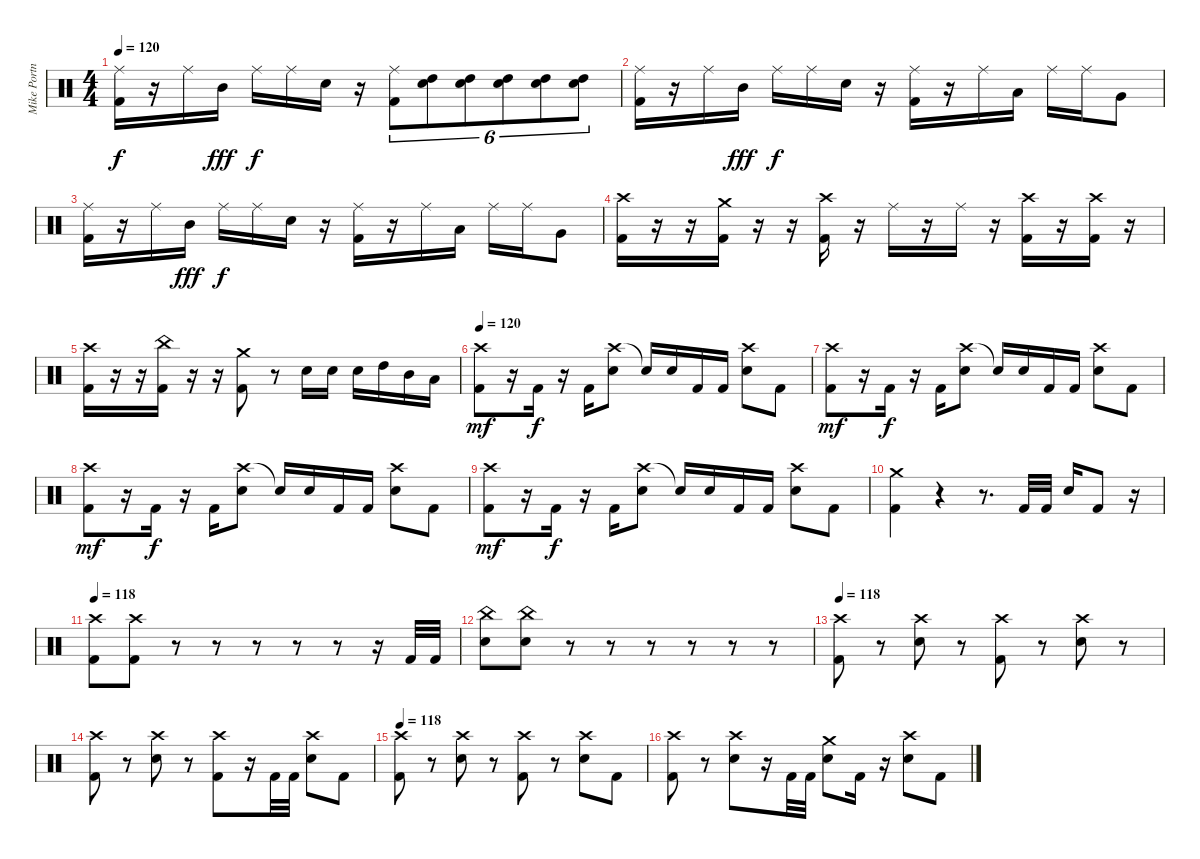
\track ("Mike Portnoy" "Mike Portn") {instrument percussion}
\staff {score}
\articulation defaults
\ts (4 4)
\tempo 120
\clef neutral
\ks c
("Ride (middle)" "Kick (hit) 2").16{dy f} r.16 "Ride (middle)".16 "Mid Tom (hit)".16{dy fff} "Ride (middle)".16{dy f} "Ride (middle)".16 "Electric Snare (hit)".16 r.16 ("Ride (middle)" "Kick (hit) 2").8{tu (6 4)} ("High Tom (hit)" "Electric Snare (hit)").8{tu (6 4)} ("High Tom (hit)" "Electric Snare (hit)").8{tu (6 4)} ("High Tom (hit)" "Electric Snare (hit)").8{tu (6 4)} ("High Tom (hit)" "Electric Snare (hit)").8{tu (6 4)} ("High Tom (hit)" "Electric Snare (hit)").8{tu (6 4)} |
("Ride (middle)" "Kick (hit) 2").16 r.16 "Ride (middle)".16 "Mid Tom (hit)".16{dy fff} "Ride (middle)".16{dy f} "Ride (middle)".16 "Electric Snare (hit)".16 r.16 ("Ride (middle)" "Kick (hit) 2").16 r.16 "Ride (middle)".16 "Low Tom (hit)".16 "Ride (middle)".16 "Ride (middle)".16 "Very Low Tom (hit)".8 |
("Ride (middle)" "Kick (hit) 2").16 r.16 "Ride (middle)".16 "Mid Tom (hit)".16{dy fff} "Ride (middle)".16{dy f} "Ride (middle)".16 "Electric Snare (hit)".16 r.16 ("Ride (middle)" "Kick (hit) 2").16 r.16 "Ride (middle)".16 "Low Tom (hit)".16 "Ride (middle)".16 "Ride (middle)".16 "Very Low Tom (hit)".8 |
("Crash high (hit)" "Kick (hit) 2").16 r.16 r.16 ("Crash medium (hit)" "Kick (hit) 2").16 r.16 r.16 ("Crash high (hit)" "Kick (hit) 2").16 r.16 "Ride (middle)".16 r.16 "Ride (middle)".16 r.16 ("Crash high (hit)" "Kick (hit) 2").16 r.16 ("Crash high (hit)" "Kick (hit) 2").16 r.16 |
("Crash high (hit)" "Kick (hit) 2").16 r.16 r.16 ("China (hit)" "Kick (hit) 2").16 r.16 r.16 ("Crash medium (hit)" "Kick (hit) 2").8 r.8 "Electric Snare (hit)".16 "Electric Snare (hit)".16 "Electric Snare (hit)".16 "High Tom (hit)".16 "Mid Tom (hit)".16 "Low Tom (hit)".16 |
\tempo 120
("Crash high (hit)" "Kick (hit) 2").8{dy mf} r.16 "Kick (hit) 2".16{dy f} r.16 "Kick (hit) 2".16 ("Crash high (hit)" "Electric Snare (hit)").8 "Electric Snare (hit)"{t}.16 "Electric Snare (hit)".16 "Kick (hit) 2".16 "Kick (hit) 2".16 ("Crash high (hit)" "Electric Snare (hit)").8 "Kick (hit) 2".8 |
("Crash high (hit)" "Kick (hit) 2").8{dy mf} r.16 "Kick (hit) 2".16{dy f} r.16 "Kick (hit) 2".16 ("Crash high (hit)" "Electric Snare (hit)").8 "Electric Snare (hit)"{t}.16 "Electric Snare (hit)".16 "Kick (hit) 2".16 "Kick (hit) 2".16 ("Crash high (hit)" "Electric Snare (hit)").8 "Kick (hit) 2".8 |
("Crash high (hit)" "Kick (hit) 2").8{dy mf} r.16 "Kick (hit) 2".16{dy f} r.16 "Kick (hit) 2".16 ("Crash high (hit)" "Electric Snare (hit)").8 "Electric Snare (hit)"{t}.16 "Electric Snare (hit)".16 "Kick (hit) 2".16 "Kick (hit) 2".16 ("Crash high (hit)" "Electric Snare (hit)").8 "Kick (hit) 2".8 |
("Crash high (hit)" "Kick (hit) 2").8{dy mf} r.16 "Kick (hit) 2".16{dy f} r.16 "Kick (hit) 2".16 ("Crash high (hit)" "Electric Snare (hit)").8 "Electric Snare (hit)"{t}.16 "Electric Snare (hit)".16 "Kick (hit) 2".16 "Kick (hit) 2".16 ("Crash high (hit)" "Electric Snare (hit)").8 "Kick (hit) 2".8 |
("Crash medium (hit)" "Kick (hit) 2").4 r.4 r.8{d} "Kick (hit) 2".32 "Kick (hit) 2".32 "Electric Snare (hit)".16 "Kick (hit) 2".8 r.16 |
\tempo 118
("Crash high (hit)" "Kick (hit) 2").8 ("Crash high (hit)" "Kick (hit) 2").8 r.8 r.8 r.8 r.8 r.8 r.16 "Kick (hit) 2".32 "Kick (hit) 2".32 |
("China (hit)" "Electric Snare (hit)").8 ("China (hit)" "Electric Snare (hit)").8 r.8 r.8 r.8 r.8 r.8 r.8 |
\tempo 118
("Crash high (hit)" "Kick (hit) 2").8 r.8 ("Crash high (hit)" "Electric Snare (hit)").8 r.8 ("Crash high (hit)" "Kick (hit) 2").8 r.8 ("Crash high (hit)" "Electric Snare (hit)").8 r.8 |
("Crash high (hit)" "Kick (hit) 2").8 r.8 ("Crash high (hit)" "Electric Snare (hit)").8 r.8 ("Crash high (hit)" "Kick (hit) 2").8 r.16 "Kick (hit) 2".32 "Kick (hit) 2".32 ("Crash high (hit)" "Electric Snare (hit)").8 "Kick (hit) 2".8 |
\tempo 118
("Crash high (hit)" "Kick (hit) 2").8 r.8 ("Crash high (hit)" "Electric Snare (hit)").8 r.8 ("Crash high (hit)" "Kick (hit) 2").8 r.8 ("Crash high (hit)" "Electric Snare (hit)").8 "Kick (hit) 2".8 |
("Crash high (hit)" "Kick (hit) 2").8 r.8 ("Crash high (hit)" "Electric Snare (hit)").8 r.16 "Kick (hit) 2".32 "Kick (hit) 2".32 ("Crash medium (hit)" "Electric Snare (hit)").8 "Kick (hit) 2".16 r.16 ("Crash high (hit)" "Electric Snare (hit)").8 "Kick (hit) 2".8
